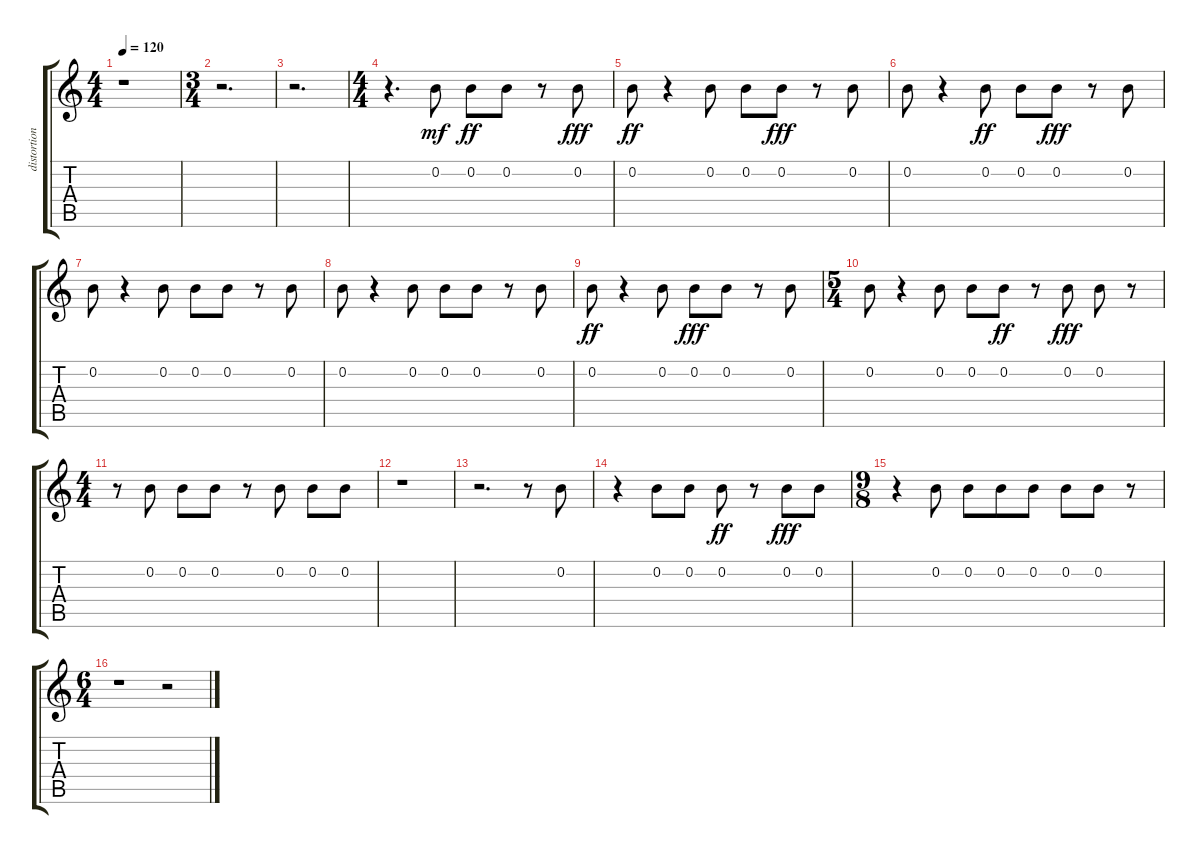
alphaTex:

\track ("distortion gt" "distortion") {instrument distortionguitar}
\staff {score tabs}
\tuning (E4 B3 G3 D3 A2 E2) {hide}
\ts (4 4)
\tempo 120
\clef g2
\ks c
r.1{dy mf} |
\ts (3 4)
r.2{d} |
r.2{d} |
\ts (4 4)
r.4{d} 0.2.8 0.2.8{dy ff} 0.2.8 r.8 0.2.8{dy fff} |
0.2.8{dy ff} r.4 0.2.8 0.2.8 0.2.8{dy fff} r.8 0.2.8 |
0.2.8 r.4 0.2.8{dy ff} 0.2.8 0.2.8{dy fff} r.8 0.2.8 |
0.2.8 r.4 0.2.8 0.2.8 0.2.8 r.8 0.2.8 |
0.2.8 r.4 0.2.8 0.2.8 0.2.8 r.8 0.2.8 |
0.2.8{dy ff} r.4 0.2.8 0.2.8{dy fff} 0.2.8 r.8 0.2.8 |
\ts (5 4)
0.2.8 r.4 0.2.8 0.2.8 0.2.8{dy ff} r.8 0.2.8{dy fff} 0.2.8 r.8 |
\ts (4 4)
r.8 0.2.8 0.2.8 0.2.8 r.8 0.2.8 0.2.8 0.2.8 |
r.1 |
r.2{d} r.8 0.2.8 |
r.4 0.2.8 0.2.8 0.2.8{dy ff} r.8 0.2.8{dy fff} 0.2.8 |
\ts (9 8)
r.4 0.2.8 0.2.8 0.2.8 0.2.8 0.2.8 0.2.8 r.8 |
\ts (6 4)
r.1 r.2
